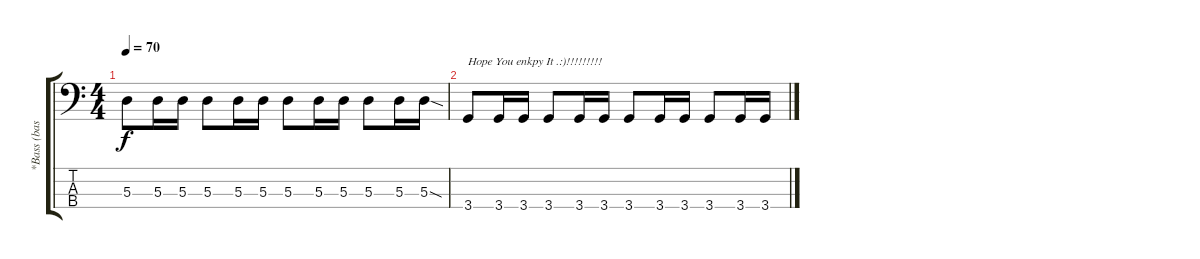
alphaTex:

\track ("*Bass (bass_guitar)" "*Bass (bas") {instrument electricbasspick}
\staff {score tabs}
\tuning (G2 D2 A1 E1) {hide}
\ts (4 4)
\tempo 70
\clef f4
\ks c
5.3.8{dy f} 5.3.16 5.3.16 5.3.8 5.3.16 5.3.16 5.3.8 5.3.16 5.3.16 5.3.8 5.3.16 5.3{sod}.16 |
3.4.8{txt "Hope You enkpy It .:)!!!!!!!!!"} 3.4.16 3.4.16 3.4.8 3.4.16 3.4.16 3.4.8 3.4.16 3.4.16 3.4.8 3.4.16 3.4.16
